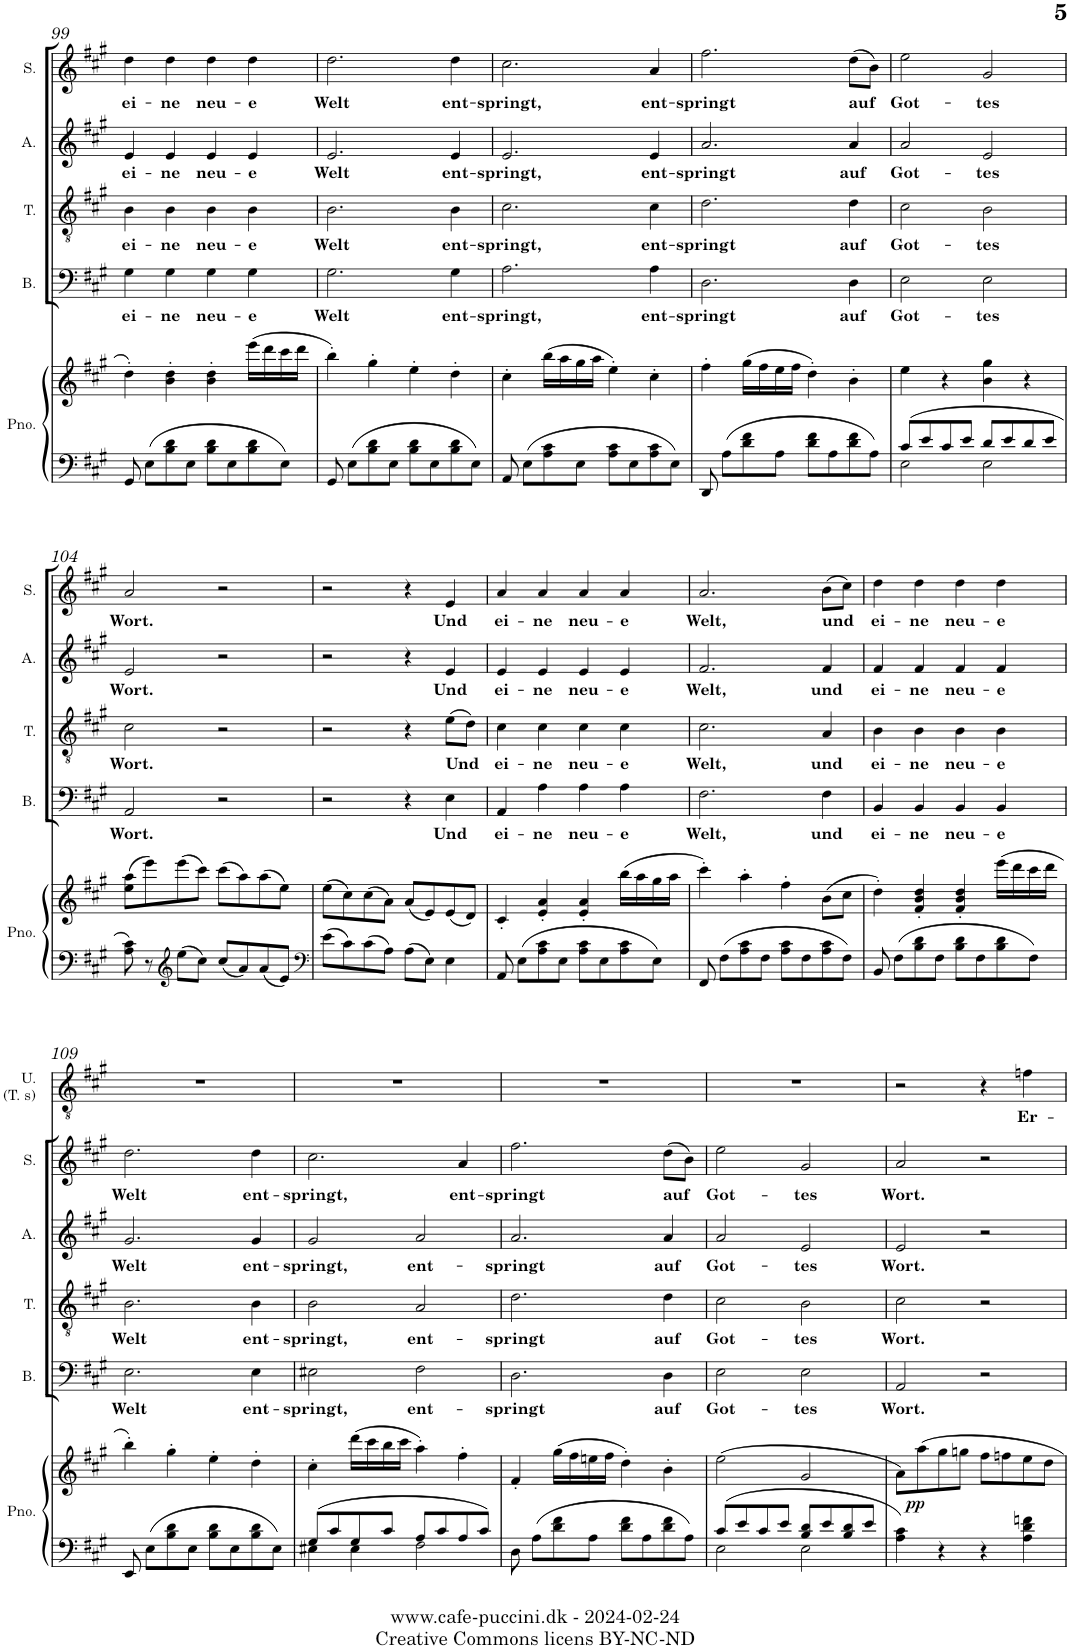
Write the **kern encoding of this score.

**kern	**kern	**dynam	**kern	**text	**kern	**text	**kern	**text	**kern	**text	**kern	**text
*part6	*part6	*part6	*part5	*part5	*part4	*part4	*part3	*part3	*part2	*part2	*part1	*part1
*staff7	*staff6	*staff6/7	*staff5	*staff5	*staff4	*staff4	*staff3	*staff3	*staff2	*staff2	*staff1	*staff1
*I"Piano	*	*	*I"Bass	*	*I"Tenor	*	*I"Alto	*	*I"Soprano	*	*I"Uriel (Tenor solo)	*
*I'Pno.	*	*	*I'B.	*	*I'T.	*	*I'A.	*	*I'S.	*	*I'U. (T. s)	*
!!LO:PB:g=z
*clefF4	*clefG2	*	*clefF4	*	*clefGv2	*	*clefG2	*	*clefG2	*	*clefGv2	*
*k[f#c#g#]	*k[f#c#g#]	*	*k[f#c#g#]	*	*k[f#c#g#]	*	*k[f#c#g#]	*	*k[f#c#g#]	*	*k[f#c#g#]	*
*M4/4	*M4/4	*	*M4/4	*	*M4/4	*	*M4/4	*	*M4/4	*	*M4/4	*
*met(c)	*met(c)	*	*met(c)	*	*met(c)	*	*met(c)	*	*met(c)	*	*met(c)	*
=99	=99	=99	=99	=99	=99	=99	=99	=99	=99	=99	=99	=99
!	!	!	!	!LO:LY:b	!	!LO:LY:b	!	!LO:LY:b	!	!LO:LY:b	!	!
8GG#/	4dd'\	.	4G#\	ei-	4B\	ei-	4e/	ei-	4dd\	ei-	1r	.
8E\L	.	.	.	.	.	.	.	.	.	.	.	.
!	!	!	!	!LO:LY:b	!	!LO:LY:b	!	!LO:LY:b	!	!LO:LY:b	!	!
8B\ 8d\	4b\' 4dd\'	.	4G#\	-ne	4B\	-ne	4e/	-ne	4dd\	-ne	.	.
8E\J	.	.	.	.	.	.	.	.	.	.	.	.
!	!	!	!	!LO:LY:b	!	!LO:LY:b	!	!LO:LY:b	!	!LO:LY:b	!	!
8B\ 8d\L	4b\' 4dd\'	.	4G#\	neu-	4B\	neu-	4e/	neu-	4dd\	neu-	.	.
8E\	.	.	.	.	.	.	.	.	.	.	.	.
!	!	!	!	!LO:LY:b	!	!LO:LY:b	!	!LO:LY:b	!	!LO:LY:b	!	!
8B\ 8d\	(16eee\LL	.	4G#\	-e	4B\	-e	4e/	-e	4dd\	-e	.	.
.	16ddd\	.	.	.	.	.	.	.	.	.	.	.
8E\J	16ccc#\	.	.	.	.	.	.	.	.	.	.	.
.	16ddd\JJ	.	.	.	.	.	.	.	.	.	.	.
=100	=100	=100	=100	=100	=100	=100	=100	=100	=100	=100	=100	=100
!	!	!	!	!LO:LY:b	!	!LO:LY:b	!	!LO:LY:b	!	!LO:LY:b	!	!
8GG#/	4bb'\)	.	2.G#\	Welt	2.B\	Welt	2.e/	Welt	2.dd\	Welt	1r	.
8E\L	.	.	.	.	.	.	.	.	.	.	.	.
8B\ 8d\	4gg#'\	.	.	.	.	.	.	.	.	.	.	.
8E\J	.	.	.	.	.	.	.	.	.	.	.	.
8B\ 8d\L	4ee'\	.	.	.	.	.	.	.	.	.	.	.
8E\	.	.	.	.	.	.	.	.	.	.	.	.
!	!	!	!	!LO:LY:b	!	!LO:LY:b	!	!LO:LY:b	!	!LO:LY:b	!	!
8B\ 8d\	4dd'\	.	4G#\	ent-	4B\	ent-	4e/	ent-	4dd\	ent-	.	.
8E\J	.	.	.	.	.	.	.	.	.	.	.	.
=101	=101	=101	=101	=101	=101	=101	=101	=101	=101	=101	=101	=101
!	!	!	!	!LO:LY:b	!	!LO:LY:b	!	!LO:LY:b	!	!LO:LY:b	!	!
8AA/	4cc#'\	.	2.A\	-springt,	2.c#\	-springt,	2.e/	-springt,	2.cc#\	-springt,	1r	.
8E\L	.	.	.	.	.	.	.	.	.	.	.	.
8A\ 8c#\	(16bb\LL	.	.	.	.	.	.	.	.	.	.	.
.	16aa\	.	.	.	.	.	.	.	.	.	.	.
8E\J	16gg#\	.	.	.	.	.	.	.	.	.	.	.
.	16aa\JJ	.	.	.	.	.	.	.	.	.	.	.
8A\ 8c#\L	4ee'\)	.	.	.	.	.	.	.	.	.	.	.
8E\	.	.	.	.	.	.	.	.	.	.	.	.
!	!	!	!	!LO:LY:b	!	!LO:LY:b	!	!LO:LY:b	!	!LO:LY:b	!	!
8A\ 8c#\	4cc#'\	.	4A\	ent-	4c#\	ent-	4e/	ent-	4a/	ent-	.	.
8E\J	.	.	.	.	.	.	.	.	.	.	.	.
=102	=102	=102	=102	=102	=102	=102	=102	=102	=102	=102	=102	=102
!	!	!	!	!LO:LY:b	!	!LO:LY:b	!	!LO:LY:b	!	!LO:LY:b	!	!
8DD/	4ff#'\	.	2.D\	-springt	2.d\	-springt	2.a/	-springt	2.ff#\	-springt	1r	.
8A\L	.	.	.	.	.	.	.	.	.	.	.	.
8d\ 8f#\	(16gg#\LL	.	.	.	.	.	.	.	.	.	.	.
.	16ff#\	.	.	.	.	.	.	.	.	.	.	.
8A\J	16ee\	.	.	.	.	.	.	.	.	.	.	.
.	16ff#\JJ	.	.	.	.	.	.	.	.	.	.	.
8d\ 8f#\L	4dd'\)	.	.	.	.	.	.	.	.	.	.	.
8A\	.	.	.	.	.	.	.	.	.	.	.	.
!	!	!	!	!LO:LY:b	!	!LO:LY:b	!	!LO:LY:b	!	!LO:LY:b	!	!
8d\ 8f#\	4b'\	.	4D\	auf	4d\	auf	4a/	auf	(8dd\L	auf	.	.
8A\J	.	.	.	.	.	.	.	.	8b\J)	.	.	.
=103	=103	=103	=103	=103	=103	=103	=103	=103	=103	=103	=103	=103
*^	*	*	*	*	*	*	*	*	*	*	*	*
!	!	!	!	!	!LO:LY:b	!	!LO:LY:b	!	!LO:LY:b	!	!LO:LY:b	!	!
8c#/L	2E\	4ee\	.	2E\	Got-	2c#\	Got-	2a/	Got-	2ee\	Got-	1r	.
8e/	.	.	.	.	.	.	.	.	.	.	.	.	.
8c#/	.	4r	.	.	.	.	.	.	.	.	.	.	.
8e/J	.	.	.	.	.	.	.	.	.	.	.	.	.
!	!	!	!	!	!LO:LY:b	!	!LO:LY:b	!	!LO:LY:b	!	!LO:LY:b	!	!
8d/L	2E\	4b\ 4gg#\	.	2E\	-tes	2B\	-tes	2e/	-tes	2g#/	-tes	.	.
8e/	.	.	.	.	.	.	.	.	.	.	.	.	.
8d/	.	4r	.	.	.	.	.	.	.	.	.	.	.
8e/J	.	.	.	.	.	.	.	.	.	.	.	.	.
*v	*v	*	*	*	*	*	*	*	*	*	*	*	*
!!LO:LB:g=z
=104	=104	=104	=104	=104	=104	=104	=104	=104	=104	=104	=104	=104
!	!	!	!	!LO:LY:b	!	!LO:LY:b	!	!LO:LY:b	!	!LO:LY:b	!	!
8A\ 8c#\	(8ee\ 8aa\L	.	2AA/	Wort.	2c#\	Wort.	2e/	Wort.	2a/	Wort.	1r	.
8r	8eee\)	.	.	.	.	.	.	.	.	.	.	.
*clefG2	*	*	*	*	*	*	*	*	*	*	*	*
8ee\L	(8eee\	.	.	.	.	.	.	.	.	.	.	.
8cc#\J	8ccc#\J)	.	.	.	.	.	.	.	.	.	.	.
8cc#/L	(8ccc#\L	.	2r	.	2r	.	2r	.	2r	.	.	.
8a/	8aa\)	.	.	.	.	.	.	.	.	.	.	.
8a/	(8aa\	.	.	.	.	.	.	.	.	.	.	.
8e/J	8ee\J)	.	.	.	.	.	.	.	.	.	.	.
=105	=105	=105	=105	=105	=105	=105	=105	=105	=105	=105	=105	=105
*clefF4	*	*	*	*	*	*	*	*	*	*	*	*
8e\L	(8ee\L	.	2r	.	2r	.	2r	.	2r	.	1r	.
8c#\	8cc#\)	.	.	.	.	.	.	.	.	.	.	.
8c#\	(8cc#\	.	.	.	.	.	.	.	.	.	.	.
8A\J	8a\J)	.	.	.	.	.	.	.	.	.	.	.
8A\L	(8a/L	.	4r	.	4r	.	4r	.	4r	.	.	.
8E\J	8e/)	.	.	.	.	.	.	.	.	.	.	.
!	!	!	!	!LO:LY:b	!	!LO:LY:b	!	!LO:LY:b	!	!LO:LY:b	!	!
4E\	(8e/	.	4E\	Und	(8e\L	Und	4e/	Und	4e/	Und	.	.
.	8d/J)	.	.	.	8d\J)	.	.	.	.	.	.	.
=106	=106	=106	=106	=106	=106	=106	=106	=106	=106	=106	=106	=106
!	!	!	!	!LO:LY:b	!	!LO:LY:b	!	!LO:LY:b	!	!LO:LY:b	!	!
8AA/	4c#'/	.	4AA/	ei-	4c#\	ei-	4e/	ei-	4a/	ei-	1r	.
8E\L	.	.	.	.	.	.	.	.	.	.	.	.
!	!	!	!	!LO:LY:b	!	!LO:LY:b	!	!LO:LY:b	!	!LO:LY:b	!	!
8A\ 8c#\	4e/' 4a/'	.	4A\	-ne	4c#\	-ne	4e/	-ne	4a/	-ne	.	.
8E\J	.	.	.	.	.	.	.	.	.	.	.	.
!	!	!	!	!LO:LY:b	!	!LO:LY:b	!	!LO:LY:b	!	!LO:LY:b	!	!
8A\ 8c#\L	4e/' 4a/'	.	4A\	neu-	4c#\	neu-	4e/	neu-	4a/	neu-	.	.
8E\	.	.	.	.	.	.	.	.	.	.	.	.
!	!	!	!	!LO:LY:b	!	!LO:LY:b	!	!LO:LY:b	!	!LO:LY:b	!	!
8A\ 8c#\	(16bb\LL	.	4A\	-e	4c#\	-e	4e/	-e	4a/	-e	.	.
.	16aa\	.	.	.	.	.	.	.	.	.	.	.
8E\J	16gg#\	.	.	.	.	.	.	.	.	.	.	.
.	16aa\JJ	.	.	.	.	.	.	.	.	.	.	.
=107	=107	=107	=107	=107	=107	=107	=107	=107	=107	=107	=107	=107
!	!	!	!	!LO:LY:b	!	!LO:LY:b	!	!LO:LY:b	!	!LO:LY:b	!	!
8FF#/	4ccc#'\)	.	2.F#\	Welt,	2.c#\	Welt,	2.f#/	Welt,	2.a/	Welt,	1r	.
8F#\L	.	.	.	.	.	.	.	.	.	.	.	.
8A\ 8c#\	4aa'\	.	.	.	.	.	.	.	.	.	.	.
8F#\J	.	.	.	.	.	.	.	.	.	.	.	.
8A\ 8c#\L	4ff#'\	.	.	.	.	.	.	.	.	.	.	.
8F#\	.	.	.	.	.	.	.	.	.	.	.	.
!	!	!	!	!LO:LY:b	!	!LO:LY:b	!	!LO:LY:b	!	!LO:LY:b	!	!
8A\ 8c#\	(8b\L	.	4F#\	und	4A/	und	4f#/	und	(8b\L	und	.	.
8F#\J	8cc#\J	.	.	.	.	.	.	.	8cc#\J)	.	.	.
=108	=108	=108	=108	=108	=108	=108	=108	=108	=108	=108	=108	=108
!	!	!	!	!LO:LY:b	!	!LO:LY:b	!	!LO:LY:b	!	!LO:LY:b	!	!
8BB/	4dd'\)	.	4BB/	ei-	4B\	ei-	4f#/	ei-	4dd\	ei-	1r	.
8F#\L	.	.	.	.	.	.	.	.	.	.	.	.
!	!	!	!	!LO:LY:b	!	!LO:LY:b	!	!LO:LY:b	!	!LO:LY:b	!	!
8B\ 8d\	4f#/' 4b/' 4dd/'	.	4BB/	-ne	4B\	-ne	4f#/	-ne	4dd\	-ne	.	.
8F#\J	.	.	.	.	.	.	.	.	.	.	.	.
!	!	!	!	!LO:LY:b	!	!LO:LY:b	!	!LO:LY:b	!	!LO:LY:b	!	!
8B\ 8d\L	4f#/' 4b/' 4dd/'	.	4BB/	neu-	4B\	neu-	4f#/	neu-	4dd\	neu-	.	.
8F#\	.	.	.	.	.	.	.	.	.	.	.	.
!	!	!	!	!LO:LY:b	!	!LO:LY:b	!	!LO:LY:b	!	!LO:LY:b	!	!
8B\ 8d\	(16eee\LL	.	4BB/	-e	4B\	-e	4f#/	-e	4dd\	-e	.	.
.	16ddd\	.	.	.	.	.	.	.	.	.	.	.
8F#\J	16ccc#\	.	.	.	.	.	.	.	.	.	.	.
.	16ddd\JJ	.	.	.	.	.	.	.	.	.	.	.
!!LO:LB:g=z
=109	=109	=109	=109	=109	=109	=109	=109	=109	=109	=109	=109	=109
!	!	!	!	!LO:LY:b	!	!LO:LY:b	!	!LO:LY:b	!	!LO:LY:b	!	!
8EE/	4bb'\)	.	2.E\	Welt	2.B\	Welt	2.g#/	Welt	2.dd\	Welt	1r	.
8E\L	.	.	.	.	.	.	.	.	.	.	.	.
8B\ 8d\	4gg#'\	.	.	.	.	.	.	.	.	.	.	.
8E\J	.	.	.	.	.	.	.	.	.	.	.	.
8B\ 8d\L	4ee'\	.	.	.	.	.	.	.	.	.	.	.
8E\	.	.	.	.	.	.	.	.	.	.	.	.
!	!	!	!	!LO:LY:b	!	!LO:LY:b	!	!LO:LY:b	!	!LO:LY:b	!	!
8B\ 8d\	4dd'\	.	4E\	ent-	4B\	ent-	4g#/	ent-	4dd\	ent-	.	.
8E\J	.	.	.	.	.	.	.	.	.	.	.	.
=110	=110	=110	=110	=110	=110	=110	=110	=110	=110	=110	=110	=110
*^	*	*	*	*	*	*	*	*	*	*	*	*
!	!	!	!	!	!LO:LY:b	!	!LO:LY:b	!	!LO:LY:b	!	!LO:LY:b	!	!
8G#/L	4E#X\	4cc#'\	.	2E#X\	-springt,	2B\	-springt,	2g#/	-springt,	2.cc#\	-springt,	1r	.
8c#/	.	.	.	.	.	.	.	.	.	.	.	.	.
8G#/	4E#\	(16ddd\LL	.	.	.	.	.	.	.	.	.	.	.
.	.	16ccc#\	.	.	.	.	.	.	.	.	.	.	.
8c#/J	.	16bb\	.	.	.	.	.	.	.	.	.	.	.
.	.	16ccc#\JJ	.	.	.	.	.	.	.	.	.	.	.
!	!	!	!	!	!LO:LY:b	!	!LO:LY:b	!	!LO:LY:b	!	!	!	!
8A/L	2F#\	4aa'\)	.	2F#\	ent-	2A/	ent-	2a/	ent-	.	.	.	.
8c#/	.	.	.	.	.	.	.	.	.	.	.	.	.
!	!	!	!	!	!	!	!	!	!	!	!LO:LY:b	!	!
8A/	.	4ff#'\	.	.	.	.	.	.	.	4a/	ent-	.	.
8c#/J	.	.	.	.	.	.	.	.	.	.	.	.	.
*v	*v	*	*	*	*	*	*	*	*	*	*	*	*
=111	=111	=111	=111	=111	=111	=111	=111	=111	=111	=111	=111	=111
!	!	!	!	!LO:LY:b	!	!LO:LY:b	!	!LO:LY:b	!	!LO:LY:b	!	!
8D\	4f#'/	.	2.D\	-springt	2.d\	-springt	2.a/	-springt	2.ff#\	-springt	1r	.
8A\L	.	.	.	.	.	.	.	.	.	.	.	.
8d\ 8f#\	(16gg#\LL	.	.	.	.	.	.	.	.	.	.	.
.	16ff#\	.	.	.	.	.	.	.	.	.	.	.
8A\J	16een\	.	.	.	.	.	.	.	.	.	.	.
.	16ff#\JJ	.	.	.	.	.	.	.	.	.	.	.
8d\ 8f#\L	4dd'\)	.	.	.	.	.	.	.	.	.	.	.
8A\	.	.	.	.	.	.	.	.	.	.	.	.
!	!	!	!	!LO:LY:b	!	!LO:LY:b	!	!LO:LY:b	!	!LO:LY:b	!	!
8d\ 8f#\	4b'\	.	4D\	auf	4d\	auf	4a/	auf	(8dd\L	auf	.	.
8A\J	.	.	.	.	.	.	.	.	8b\J)	.	.	.
=112	=112	=112	=112	=112	=112	=112	=112	=112	=112	=112	=112	=112
*^	*	*	*	*	*	*	*	*	*	*	*	*
!	!	!	!	!	!LO:LY:b	!	!LO:LY:b	!	!LO:LY:b	!	!LO:LY:b	!	!
8c#/L	2E\	(2ee\	.	2E\	Got-	2c#\	Got-	2a/	Got-	2ee\	Got-	1r	.
8e/	.	.	.	.	.	.	.	.	.	.	.	.	.
8c#/	.	.	.	.	.	.	.	.	.	.	.	.	.
8e/J	.	.	.	.	.	.	.	.	.	.	.	.	.
!	!	!	!	!	!LO:LY:b	!	!LO:LY:b	!	!LO:LY:b	!	!LO:LY:b	!	!
8B/ 8d/L	2E\	2g#/	.	2E\	-tes	2B\	-tes	2e/	-tes	2g#/	-tes	.	.
8e/	.	.	.	.	.	.	.	.	.	.	.	.	.
8B/ 8d/	.	.	.	.	.	.	.	.	.	.	.	.	.
8e/J	.	.	.	.	.	.	.	.	.	.	.	.	.
*v	*v	*	*	*	*	*	*	*	*	*	*	*	*
=113	=113	=113	=113	=113	=113	=113	=113	=113	=113	=113	=113	=113
!	!	!	!	!LO:LY:b	!	!LO:LY:b	!	!LO:LY:b	!	!LO:LY:b	!	!
4A\ 4c#\	8a\L)	.	2AA/	Wort.	2c#\	Wort.	2e/	Wort.	2a/	Wort.	2r	.
!	!	!LO:DY:b	!	!	!	!	!	!	!	!	!	!
.	8aa\	pp	.	.	.	.	.	.	.	.	.	.
4r	8gg#\	.	.	.	.	.	.	.	.	.	.	.
.	8ggn\J	.	.	.	.	.	.	.	.	.	.	.
4r	8ff#\L	.	2r	.	2r	.	2r	.	2r	.	4r	.
.	8ffn\	.	.	.	.	.	.	.	.	.	.	.
!	!	!	!	!	!	!	!	!	!	!	!	!LO:LY:b
4A\ 4d\ 4fn\	8ee\	.	.	.	.	.	.	.	.	.	4fn\	Er-
.	8dd\J	.	.	.	.	.	.	.	.	.	.	.
=	=	=	=	=	=	=	=	=	=	=	=	=
*-	*-	*-	*-	*-	*-	*-	*-	*-	*-	*-	*-	*-
